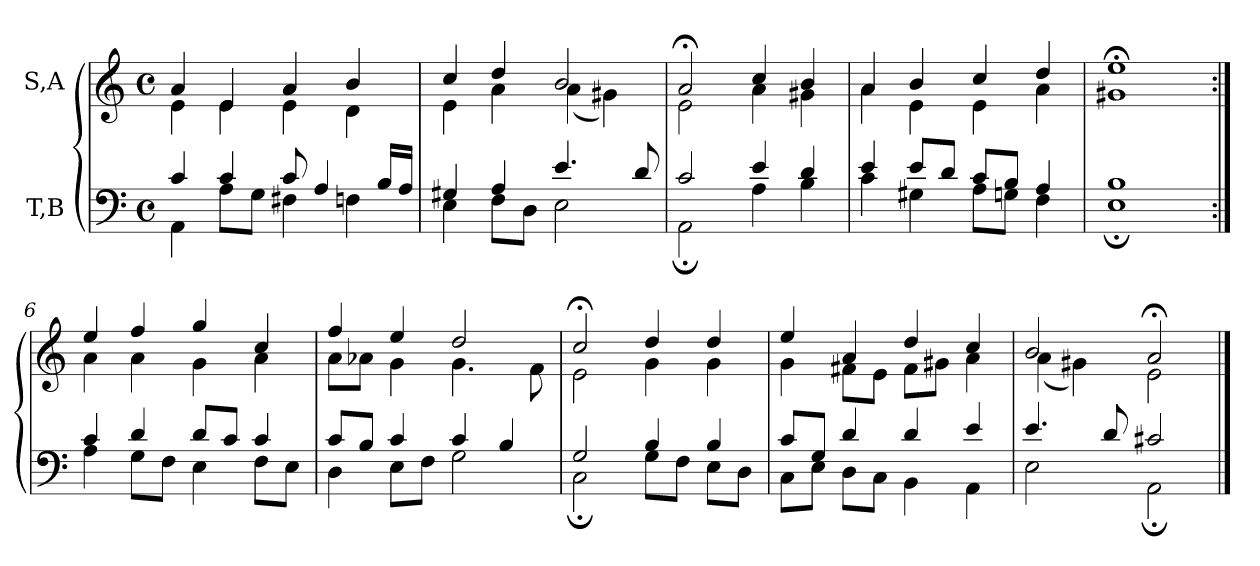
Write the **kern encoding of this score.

**kern	**kern
*part2	*part1
*staff2	*staff1
*I"T,B	*I"S,A
*clefF4	*clefG2
*k[]	*k[]
*M4/4	*M4/4
*met(c)	*met(c)
=1	=1
*^	*^
4c	4AA	4a	4e
4c	8AL	4e	4e
.	8GJ	.	.
8c	4F#X	4a	4e
4A	.	.	.
.	4Fn	4b	4d
16BLL	.	.	.
16AJJ	.	.	.
=2	=2	=2	=2
4G#X	4E	4cc	4e
4A	8FL	4dd	4a
.	8DJ	.	.
4.e	2E	2b	(<4a
.	.	.	4g#X)
8d	.	.	.
=3	=3	=3	=3
2c	2AA;	2a;<	2e
4e	4A	4cc	4a
4d	4B	4b	4g#X
=4	=4	=4	=4
4e	4c	4a	4a
8eL	4G#X	4b	4e
8dJ	.	.	.
8cL	8AL	4cc	4e
8BJ	8GnJ	.	.
4A	4F	4dd	4a
=5	=5	=5	=5
1B	1E;	1ee;<	1g#X
=6:|!	=6:|!	=6:|!	=6:|!
4c	4A	4ee	4a
4d	8GL	4ff	4a
.	8FJ	.	.
8dL	4E	4gg	4g
8cJ	.	.	.
4c	8FL	4cc	4a
.	8EJ	.	.
=7	=7	=7	=7
8cL	4D	4ff	8aL
8BJ	.	.	8a-XJ
4c	8EL	4ee	4g
.	8FJ	.	.
4c	2G	2dd	4.g
4B	.	.	.
.	.	.	8f
=8	=8	=8	=8
2G	2C;	2cc;<	2e
4B	8GL	4dd	4g
.	8FJ	.	.
4B	8EL	4dd	4g
.	8DJ	.	.
=9	=9	=9	=9
8cL	8CL	4ee	4g
8GJ	8EJ	.	.
4d	8DL	4a	8f#XL
.	8CJ	.	8eJ
4d	4BB	4dd	8f#L
.	.	.	8g#XJ
4e	4AA	4cc	4a
=10	=10	=10	=10
4.e	2E	2b	(<4a
.	.	.	4g#X)
8d	.	.	.
2c#X	2AA;	2a;<	2e
*v	*v	*	*
*	*v	*v
==	==
*-	*-
